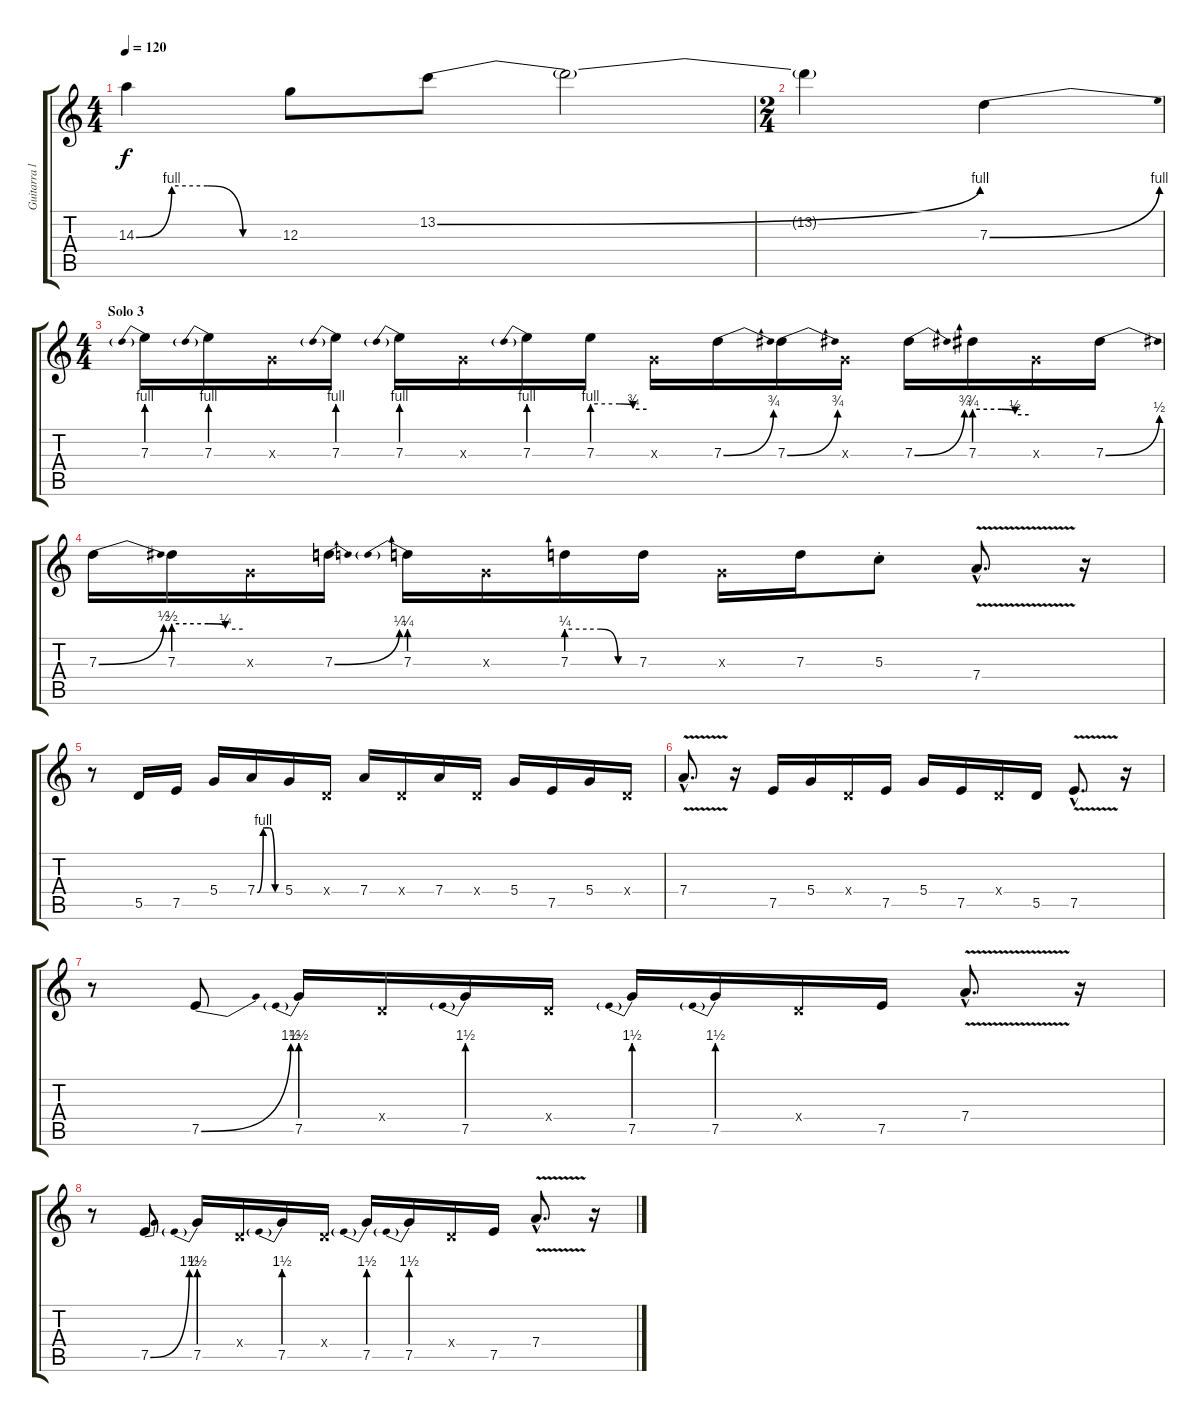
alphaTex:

\track ("Guitarra líder" "Guitarra l") {instrument distortionguitar}
\staff {score tabs}
\tuning (E4 B3 G3 D3 A2 E2) {hide}
\ts (4 4)
\tempo 120
\clef g2
\ks c
14.3{be (custom 0 0 15 4 30 4 45 0 60 0)}.4{dy f} 12.3.8 13.2{be (bend 0 0 60 4)}.8 13.2{t}.2 |
\ts (2 4)
13.2{t}.4 7.3{be (bend 0 0 60 4)}.4 |
\ts (4 4)
\section ("" "Solo 3")
7.3{be (prebend 0 4 60 4)}.16 7.3{be (prebend 0 4 60 4)}.16 0.3{x}.16 7.3{be (prebend 0 4 60 4)}.16 7.3{be (prebend 0 4 60 4)}.16 0.3{x}.16 7.3{be (prebend 0 4 60 4)}.16 7.3{be (custom 0 4 30 4 45 3 60 3)}.16 0.3{x}.16 7.3{be (bend 0 0 60 3)}.16 7.3{be (bend 0 0 60 3)}.16 0.3{x}.16 7.3{be (bend 0 0 60 3)}.16 7.3{be (custom 0 3 30 3 45 2 60 2)}.16 0.3{x}.16 7.3{be (bend 0 0 60 2)}.16 |
7.3{be (bend 0 0 60 2)}.16 7.3{be (custom 0 2 30 2 45 1 60 1)}.16 0.3{x}.16 7.3{be (bend 0 0 60 1)}.16 7.3{be (prebend 0 1 60 1)}.16 0.3{x}.16 7.3{be (custom 0 1 30 1 45 0 60 0)}.16 7.3.16 0.3{x}.16 7.3.16 5.3{st}.8 7.4{v hac}.8{d} r.16 |
r.8 5.5.16 7.5.16 5.4.16 7.4{be (custom 0 0 15 4 30 4 45 0 60 0)}.16 5.4.16 0.4{x}.16 7.4.16 0.4{x}.16 7.4.16 0.4{x}.16 5.4.16 7.5.16 5.4.16 0.4{x}.16 |
7.4{v hac}.8{d} r.16 7.5.16 5.4.16 0.4{x}.16 7.5.16 5.4.16 7.5.16 0.4{x}.16 5.5.16 7.5{v hac}.8{d} r.16 |
r.8 7.5{be (bend 0 0 60 6)}.8 7.5{be (prebend 0 6 60 6)}.16 0.4{x}.16 7.5{be (prebend 0 6 60 6)}.16 0.4{x}.16 7.5{be (prebend 0 6 60 6)}.16 7.5{be (prebend 0 6 60 6)}.16 0.4{x}.16 7.5.16 7.4{v hac}.8{d} r.16 |
r.8 7.5{be (bend 0 0 60 6)}.8 7.5{be (prebend 0 6 60 6)}.16 0.4{x}.16 7.5{be (prebend 0 6 60 6)}.16 0.4{x}.16 7.5{be (prebend 0 6 60 6)}.16 7.5{be (prebend 0 6 60 6)}.16 0.4{x}.16 7.5.16 7.4{v hac}.8{d} r.16
